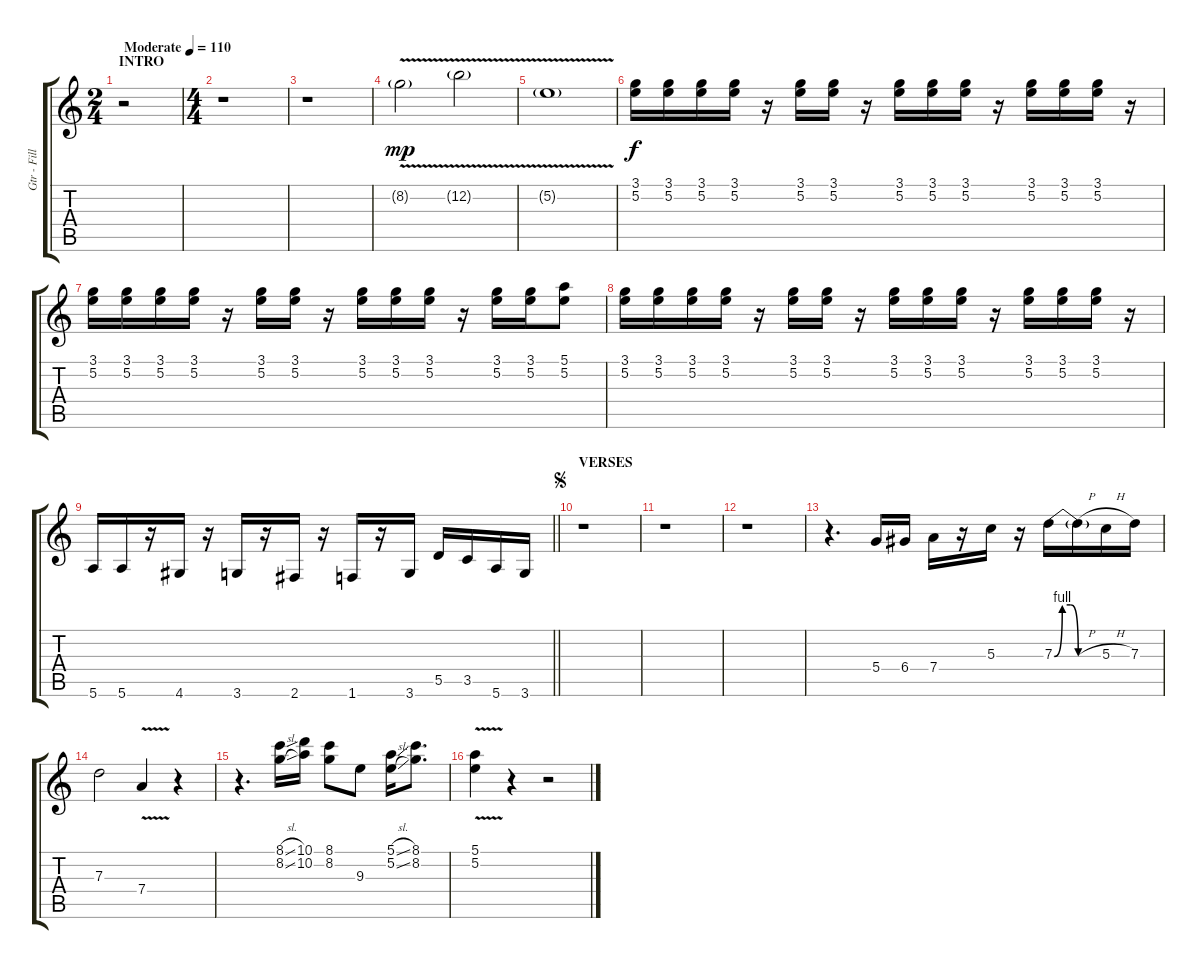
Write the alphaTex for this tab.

\track ("Gtr - Fills" "Gtr - Fill") {instrument overdrivenguitar}
\staff {score tabs}
\tuning (E4 B3 G3 D3 A2 E2) {hide}
\ts (2 4)
\section ("" "INTRO")
\tempo (110 "Moderate")
\clef g2
\ks aminor
r.2{dy mp instrument overdrivenguitar} |
\ts (4 4)
r.1 |
r.1 |
8.2{v g}.2 12.2{v g}.2 |
5.2{v g}.1 |
(3.1 5.2).16{dy f} (3.1 5.2).16 (3.1 5.2).16 (3.1 5.2).16 r.16 (3.1 5.2).16 (3.1 5.2).16 r.16 (3.1 5.2).16 (3.1 5.2).16 (3.1 5.2).16 r.16 (3.1 5.2).16 (3.1 5.2).16 (3.1 5.2).16 r.16 |
(3.1 5.2).16 (3.1 5.2).16 (3.1 5.2).16 (3.1 5.2).16 r.16 (3.1 5.2).16 (3.1 5.2).16 r.16 (3.1 5.2).16 (3.1 5.2).16 (3.1 5.2).16 r.16 (3.1 5.2).16 (3.1 5.2).16 (5.1 5.2).8 |
(3.1 5.2).16 (3.1 5.2).16 (3.1 5.2).16 (3.1 5.2).16 r.16 (3.1 5.2).16 (3.1 5.2).16 r.16 (3.1 5.2).16 (3.1 5.2).16 (3.1 5.2).16 r.16 (3.1 5.2).16 (3.1 5.2).16 (3.1 5.2).16 r.16 |
\barLineRight lightlight
5.6.16{balance 13} 5.6.16 r.16 4.6.16 r.16 3.6.16 r.16 2.6.16 r.16 1.6.16 r.16 3.6.16 5.5.16 3.5.16 5.6.16 3.6.16 |
\section ("" "VERSES")
\jump segno
r.1 |
r.1 |
r.1 |
r.4{d} 5.4.16 6.4.16 7.4.16 r.16 5.3.16 r.16 7.3{be (custom 0 0 10 4 20 4 30 0 60 0)}.16 7.3{h t}.16 5.3{h}.16 7.3.16 |
7.3.2 7.4{v}.4 r.4 |
r.4{d} (8.1{sl} 8.2{sl}).16 (10.1 10.2).16 (8.1 8.2).8 9.3.8 (5.1{sl} 5.2{sl}).16 (8.1 8.2).8{d} |
(5.1 5.2{v}).4 r.4 r.2
